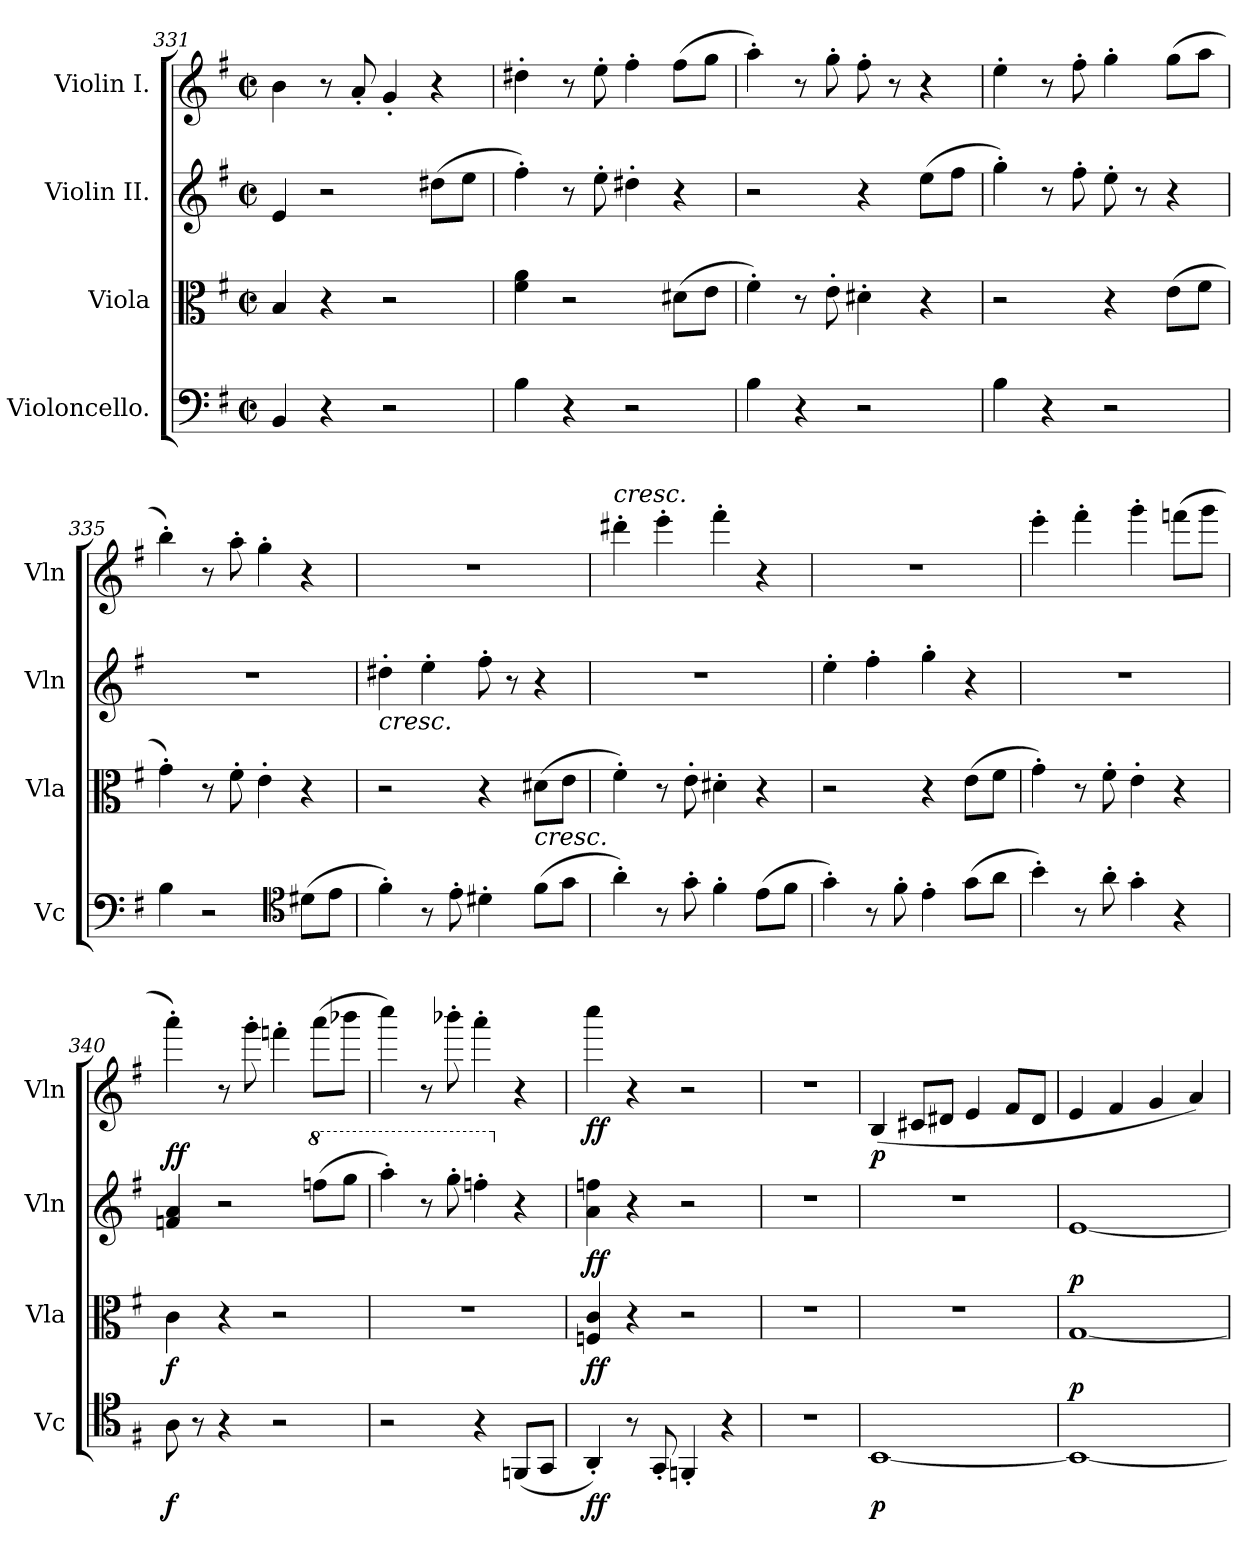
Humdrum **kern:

**kern	**dynam	**kern	**dynam	**kern	**dynam	**kern	**dynam
*part4	*part4	*part3	*part3	*part2	*part2	*part1	*part1
*staff4	*staff4	*staff3	*staff3	*staff2	*staff2	*staff1	*staff1
*I"Violoncello.	*	*I"Viola	*	*I"Violin II.	*	*I"Violin I.	*
*I'Vc	*	*I'Vla	*	*I'Vln	*	*I'Vln	*
*clefF4	*	*clefC3	*	*clefG2	*	*clefG2	*
*k[f#]	*	*k[f#]	*	*k[f#]	*	*k[f#]	*
*M2/2	*	*M2/2	*	*M2/2	*	*M2/2	*
*met(c|)	*	*met(c|)	*	*met(c|)	*	*met(c|)	*
=331	=331	=331	=331	=331	=331	=331	=331
4BB	.	4B	.	4e	.	4b	.
4r	.	4r	.	2r	.	8r	.
.	.	.	.	.	.	8a'	.
2r	.	2r	.	.	.	4g'	.
.	.	.	.	(8dd#XL	.	4r	.
.	.	.	.	8eeJ	.	.	.
=332	=332	=332	=332	=332	=332	=332	=332
4B	.	4f# 4a	.	4ff#')	.	4dd#X'	.
4r	.	2r	.	8r	.	8r	.
.	.	.	.	8ee'	.	8ee'	.
2r	.	.	.	4dd#X'	.	4ff#'	.
.	.	(8d#XL	.	4r	.	(8ff#L	.
.	.	8eJ	.	.	.	8ggJ	.
=333	=333	=333	=333	=333	=333	=333	=333
4B	.	4f#')	.	2r	.	4aa')	.
4r	.	8r	.	.	.	8r	.
.	.	8e'	.	.	.	8gg'	.
2r	.	4d#X'	.	4r	.	8ff#'	.
.	.	.	.	.	.	8r	.
.	.	4r	.	(8eeL	.	4r	.
.	.	.	.	8ff#J	.	.	.
=334	=334	=334	=334	=334	=334	=334	=334
4B	.	2r	.	4gg')	.	4ee'	.
4r	.	.	.	8r	.	8r	.
.	.	.	.	8ff#'	.	8ff#'	.
2r	.	4r	.	8ee'	.	4gg'	.
.	.	.	.	8r	.	.	.
.	.	(8eL	.	4r	.	(8ggL	.
.	.	8f#J	.	.	.	8aaJ	.
=335	=335	=335	=335	=335	=335	=335	=335
4B	.	4g')	.	1r	.	4bb')	.
2r	.	8r	.	.	.	8r	.
.	.	8f#'	.	.	.	8aa'	.
.	.	4e'	.	.	.	4gg'	.
*clefC4	*	*	*	*	*	*	*
(8d#XL	.	4r	.	.	.	4r	.
8eJ	.	.	.	.	.	.	.
=336	=336	=336	=336	=336	=336	=336	=336
!	!	!	!	!LO:TX:b:i:t=cresc.	!	!	!
4f#')	.	2r	.	4dd#X'	.	1r	.
8r	.	.	.	4ee'	.	.	.
8e'	.	.	.	.	.	.	.
4d#X'	.	4r	.	8ff#'	.	.	.
.	.	.	.	8r	.	.	.
!	!	!LO:TX:b:i:t=cresc.	!	!	!	!	!
(8f#L	.	(8d#XL	.	4r	.	.	.
8gJ	.	8eJ	.	.	.	.	.
=337	=337	=337	=337	=337	=337	=337	=337
!	!	!	!	!	!	!LO:TX:a:i:t=cresc.	!
4a')	.	4f#')	.	1r	.	4ddd#X'	.
8r	.	8r	.	.	.	4eee'	.
8g'	.	8e'	.	.	.	.	.
4f#'	.	4d#X'	.	.	.	4fff#'	.
(8eL	.	4r	.	.	.	4r	.
8f#J	.	.	.	.	.	.	.
=338	=338	=338	=338	=338	=338	=338	=338
4g')	.	2r	.	4ee'	.	1r	.
8r	.	.	.	4ff#'	.	.	.
8f#'	.	.	.	.	.	.	.
4e'	.	4r	.	4gg'	.	.	.
(8gL	.	(8eL	.	4r	.	.	.
8aJ	.	8f#J	.	.	.	.	.
=339	=339	=339	=339	=339	=339	=339	=339
4b')	.	4g')	.	1r	.	4eee'	.
8r	.	8r	.	.	.	4fff#'	.
8a'	.	8f#'	.	.	.	.	.
4g'	.	4e'	.	.	.	4ggg'	.
4r	.	4r	.	.	.	(8fffnL	.
.	.	.	.	.	.	8gggJ	.
=340	=340	=340	=340	=340	=340	=340	=340
!	!	!	!	!	!LO:DY:a	!	!
8A	f	4c	f	4fn 4a	ff	4aaa')	.
8r	.	.	.	.	.	.	.
4r	.	4r	.	2r	.	8r	.
.	.	.	.	.	.	8ggg'	.
2r	.	2r	.	.	.	4fffn'	.
*	*	*	*	*8va	*	*	*
.	.	.	.	(8fffnL	.	(8aaaL	.
.	.	.	.	8gggJ	.	8bbb-XJ	.
=341	=341	=341	=341	=341	=341	=341	=341
2r	.	1r	.	4aaa')	.	4cccc)	.
.	.	.	.	8r	.	8r	.
.	.	.	.	8ggg'	.	8bbb-X'	.
4r	.	.	.	4fffn'	.	4aaa'	.
*	*	*	*	*X8va	*	*	*
(8FFnL	.	.	.	4r	.	4r	.
8GGJ	.	.	.	.	.	.	.
=342	=342	=342	=342	=342	=342	=342	=342
4AA')	ff	4Fn 4c	ff	4a 4ffn	ff	4cccc	ff
8r	.	4r	.	4r	.	4r	.
8GG'	.	.	.	.	.	.	.
4FFn'	.	2r	.	2r	.	2r	.
4r	.	.	.	.	.	.	.
=343	=343	=343	=343	=343	=343	=343	=343
1r	.	1r	.	1r	.	1r	.
=344	=344	=344	=344	=344	=344	=344	=344
!	!	!	!	!	!LO:DY:a	!	!
[1BB	p	1r	.	1r	p	(4B	.
.	.	.	.	.	.	8c#XL	.
.	.	.	.	.	.	8d#XJ	.
.	.	.	.	.	.	4e	.
.	.	.	.	.	.	8f#L	.
.	.	.	.	.	.	8d#J	.
=345	=345	=345	=345	=345	=345	=345	=345
!	!LO:DY:a	!	!LO:DY:a	!	!	!	!
1BB_	p	[1G	p	[1e	.	4e	.
.	.	.	.	.	.	4f#	.
.	.	.	.	.	.	4g	.
.	.	.	.	.	.	4a)	.
=	=	=	=	=	=	=	=
*-	*-	*-	*-	*-	*-	*-	*-
